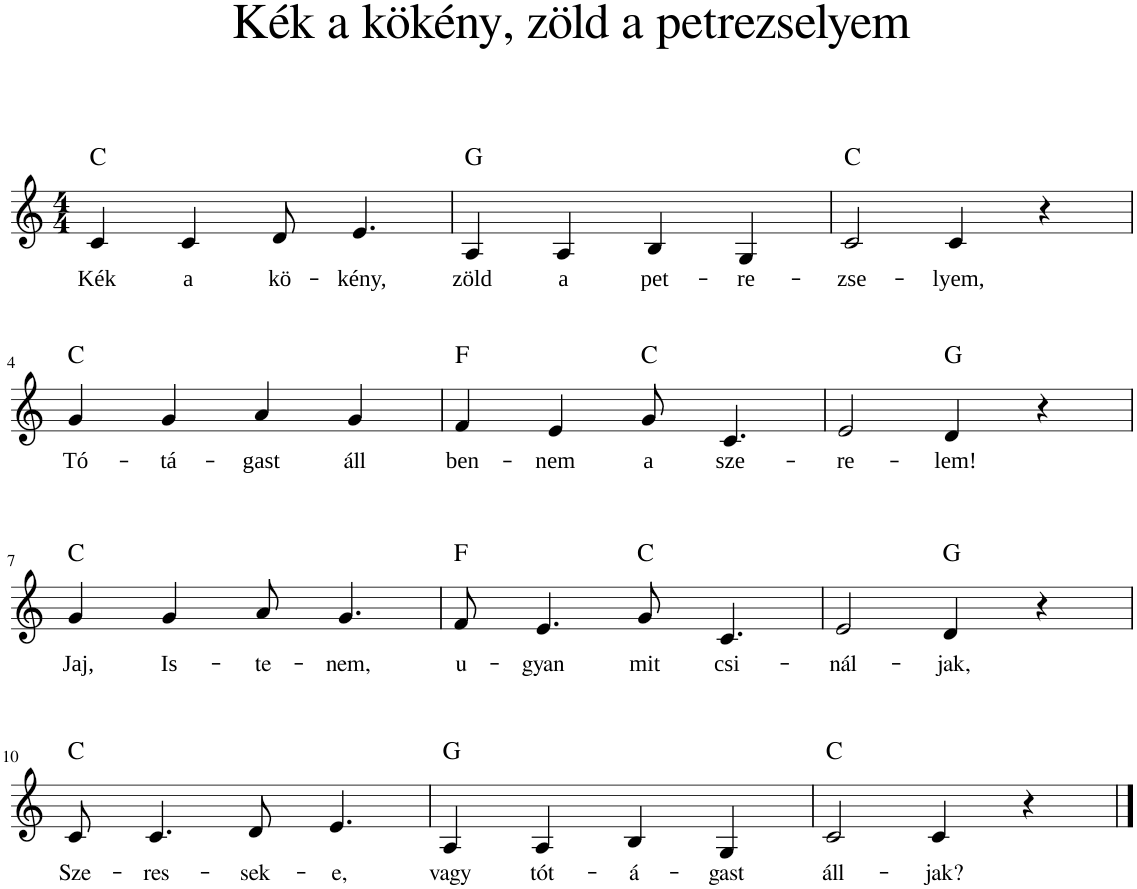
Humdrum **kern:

**kern	**text	**harte
*part1	*part1	*part1
*staff1	*staff1	*
*I"Piano	*	*
*I'Pno	*	*
*clefG2	*	*
*k[]	*	*
*M4/4	*	*
=1	=1	=1
!	!LO:LY:b	!
4c/	Kék	C:maj
!	!LO:LY:b	!
4c/	a	.
!	!LO:LY:b	!
8d/	kö-	.
!	!LO:LY:b	!
4.e/	-kény,	.
=2	=2	=2
!	!LO:LY:b	!
4A/	zöld	G:maj
!	!LO:LY:b	!
4A/	a	.
!	!LO:LY:b	!
4B/	pet-	.
!	!LO:LY:b	!
4G/	-re-	.
=3	=3	=3
!	!LO:LY:b	!
2c/	-zse-	C:maj
!	!LO:LY:b	!
4c/	-lyem,	.
4r	.	.
!!LO:LB:g=z
=4	=4	=4
!	!LO:LY:b	!
4g/	Tó-	C:maj
!	!LO:LY:b	!
4g/	tá-	.
!	!LO:LY:b	!
4a/	-gast	.
!	!LO:LY:b	!
4g/	áll	.
=5	=5	=5
!	!LO:LY:b	!
4f/	ben-	F:maj
!	!LO:LY:b	!
4e/	-nem	.
!	!LO:LY:b	!
8g/	a	C:maj
!	!LO:LY:b	!
4.c/	sze-	.
=6	=6	=6
!	!LO:LY:b	!
2e/	-re-	.
!	!LO:LY:b	!
4d/	-lem!	G:maj
4r	.	.
!!LO:LB:g=z
=7	=7	=7
!	!LO:LY:b	!
4g/	Jaj,	C:maj
!	!LO:LY:b	!
4g/	Is-	.
!	!LO:LY:b	!
8a/	-te-	.
!	!LO:LY:b	!
4.g/	nem,	.
=8	=8	=8
!	!LO:LY:b	!
8f/	u-	F:maj
!	!LO:LY:b	!
4.e/	-gyan	.
!	!LO:LY:b	!
8g/	mit	C:maj
!	!LO:LY:b	!
4.c/	csi-	.
=9	=9	=9
!	!LO:LY:b	!
2e/	-nál-	.
!	!LO:LY:b	!
4d/	-jak,	G:maj
4r	.	.
!!LO:LB:g=z
=10	=10	=10
!	!LO:LY:b	!
8c/	Sze-	C:maj
!	!LO:LY:b	!
4.c/	-res-	.
!	!LO:LY:b	!
8d/	-sek-	.
!	!LO:LY:b	!
4.e/	-e,	.
=11	=11	=11
!	!LO:LY:b	!
4A/	vagy	G:maj
!	!LO:LY:b	!
4A/	tót-	.
!	!LO:LY:b	!
4B/	-á-	.
!	!LO:LY:b	!
4G/	-gast	.
=12	=12	=12
!	!LO:LY:b	!
2c/	áll-	C:maj
!	!LO:LY:b	!
4c/	-jak?	.
4r	.	.
==	==	==
*-	*-	*-
